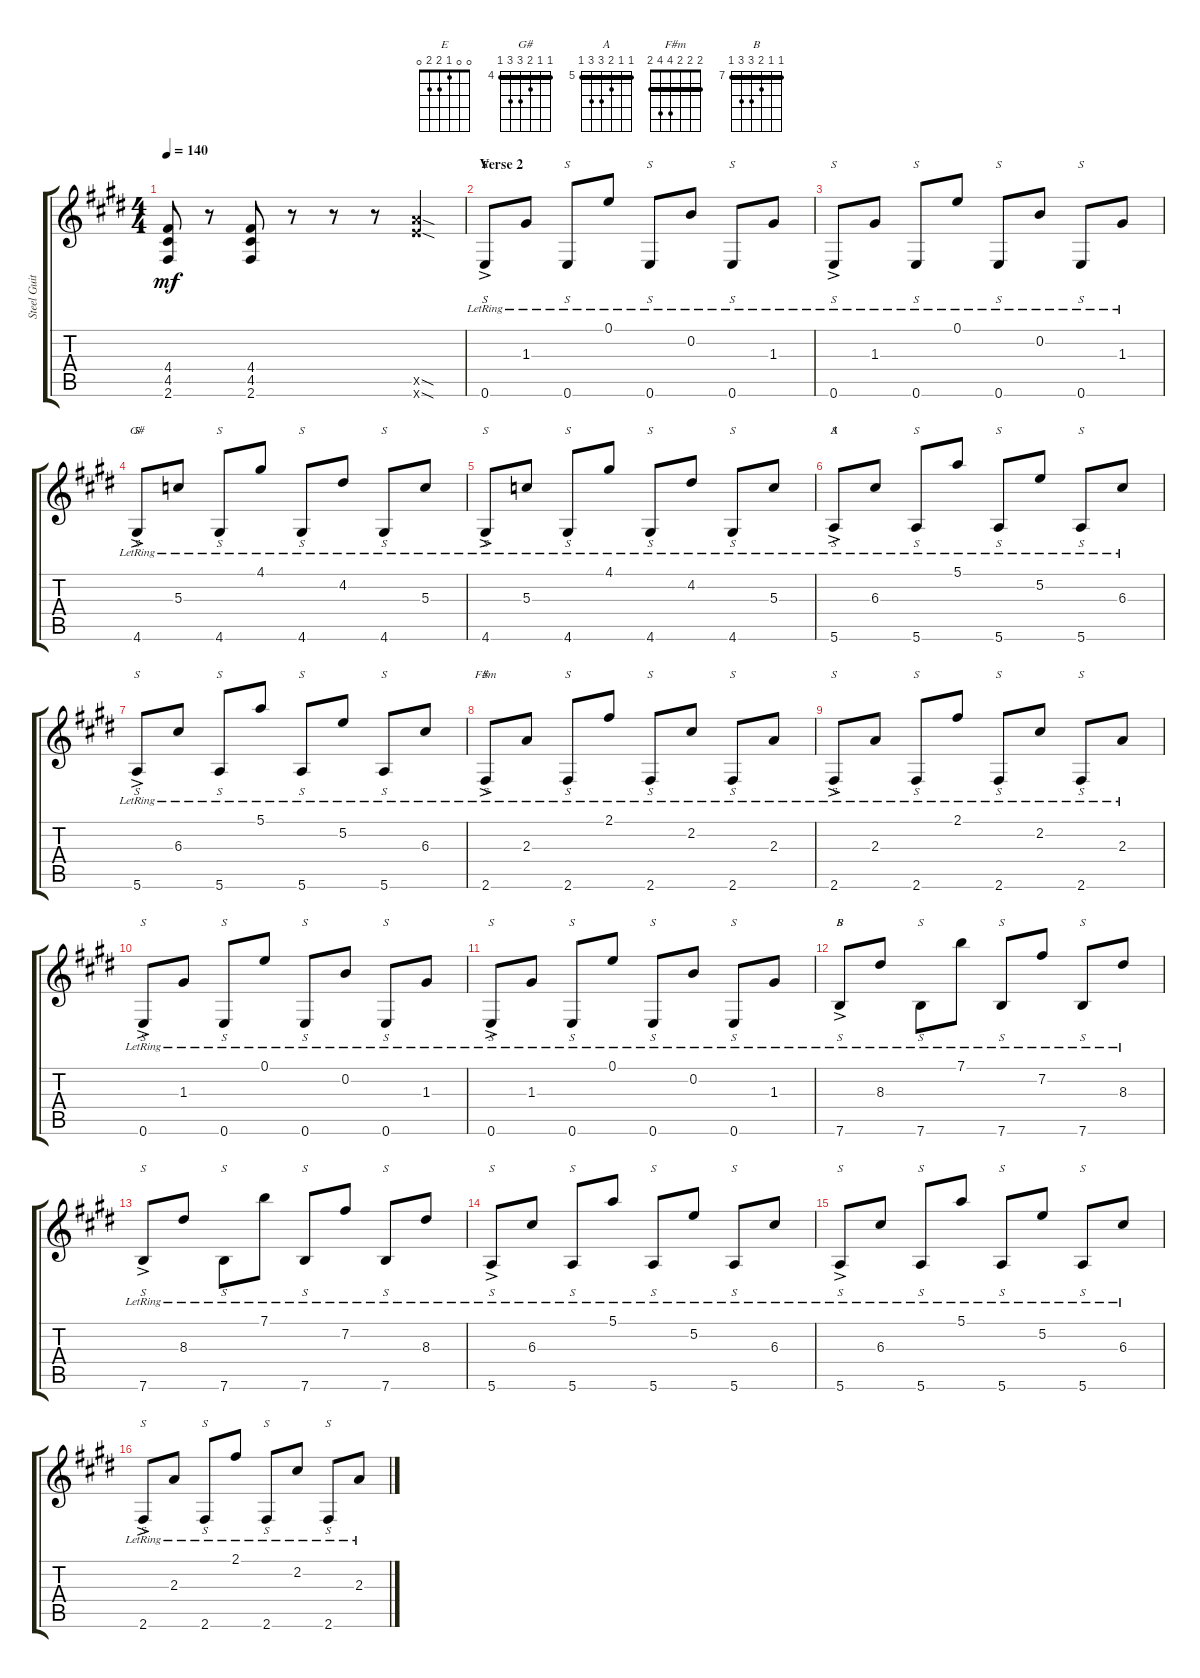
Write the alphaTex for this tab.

\track ("Steel Guitar" "Steel Guit") {instrument acousticguitarsteel}
\staff {score tabs}
\tuning (E4 B3 G3 D3 A2 E2) {hide}
\chord ("E" 0 0 1 2 2 0)
\chord ("G#" 4 4 5 6 6 4) {firstfret 4 barre 4}
\chord ("A" 5 5 6 7 7 5) {firstfret 5 barre 5}
\chord ("F#m" 2 2 2 4 4 2) {barre 2}
\chord ("B" 7 7 8 9 9 7) {firstfret 7 barre 7}
\ts (4 4)
\tempo 140
\clef g2
\ks e
(4.4 4.5 2.6).8{dy mf} r.8 (4.4 4.5 2.6).8 r.8 r.8 r.8 (12.5{sod x} 12.6{sod x}).4 |
\section ("" "Verse 2")
0.6{ac lr}.8{s ch "E"} 1.3{lr}.8 0.6{lr}.8{s} 0.1{lr}.8 0.6{lr}.8{s} 0.2{lr}.8 0.6{lr}.8{s} 1.3{lr}.8 |
0.6{ac lr}.8{s} 1.3{lr}.8 0.6{lr}.8{s} 0.1{lr}.8 0.6{lr}.8{s} 0.2{lr}.8 0.6{lr}.8{s} 1.3{lr}.8 |
4.6{ac lr}.8{s ch "G#"} 5.3{lr}.8 4.6{lr}.8{s} 4.1{lr}.8 4.6{lr}.8{s} 4.2{lr}.8 4.6{lr}.8{s} 5.3{lr}.8 |
4.6{ac lr}.8{s} 5.3{lr}.8 4.6{lr}.8{s} 4.1{lr}.8 4.6{lr}.8{s} 4.2{lr}.8 4.6{lr}.8{s} 5.3{lr}.8 |
5.6{ac lr}.8{s ch "A"} 6.3{lr}.8 5.6{lr}.8{s} 5.1{lr}.8 5.6{lr}.8{s} 5.2{lr}.8 5.6{lr}.8{s} 6.3{lr}.8 |
5.6{ac lr}.8{s} 6.3{lr}.8 5.6{lr}.8{s} 5.1{lr}.8 5.6{lr}.8{s} 5.2{lr}.8 5.6{lr}.8{s} 6.3{lr}.8 |
2.6{ac lr}.8{s ch "F#m"} 2.3{lr}.8 2.6{lr}.8{s} 2.1{lr}.8 2.6{lr}.8{s} 2.2{lr}.8 2.6{lr}.8{s} 2.3{lr}.8 |
2.6{ac lr}.8{s} 2.3{lr}.8 2.6{lr}.8{s} 2.1{lr}.8 2.6{lr}.8{s} 2.2{lr}.8 2.6{lr}.8{s} 2.3{lr}.8 |
0.6{ac lr}.8{s} 1.3{lr}.8 0.6{lr}.8{s} 0.1{lr}.8 0.6{lr}.8{s} 0.2{lr}.8 0.6{lr}.8{s} 1.3{lr}.8 |
0.6{ac lr}.8{s} 1.3{lr}.8 0.6{lr}.8{s} 0.1{lr}.8 0.6{lr}.8{s} 0.2{lr}.8 0.6{lr}.8{s} 1.3{lr}.8 |
7.6{ac lr}.8{s ch "B"} 8.3{lr}.8 7.6{lr}.8{s} 7.1{lr}.8 7.6{lr}.8{s} 7.2{lr}.8 7.6{lr}.8{s} 8.3{lr}.8 |
7.6{ac lr}.8{s} 8.3{lr}.8 7.6{lr}.8{s} 7.1{lr}.8 7.6{lr}.8{s} 7.2{lr}.8 7.6{lr}.8{s} 8.3{lr}.8 |
5.6{ac lr}.8{s} 6.3{lr}.8 5.6{lr}.8{s} 5.1{lr}.8 5.6{lr}.8{s} 5.2{lr}.8 5.6{lr}.8{s} 6.3{lr}.8 |
5.6{ac lr}.8{s} 6.3{lr}.8 5.6{lr}.8{s} 5.1{lr}.8 5.6{lr}.8{s} 5.2{lr}.8 5.6{lr}.8{s} 6.3{lr}.8 |
2.6{ac lr}.8{s} 2.3{lr}.8 2.6{lr}.8{s} 2.1{lr}.8 2.6{lr}.8{s} 2.2{lr}.8 2.6{lr}.8{s} 2.3{lr}.8
